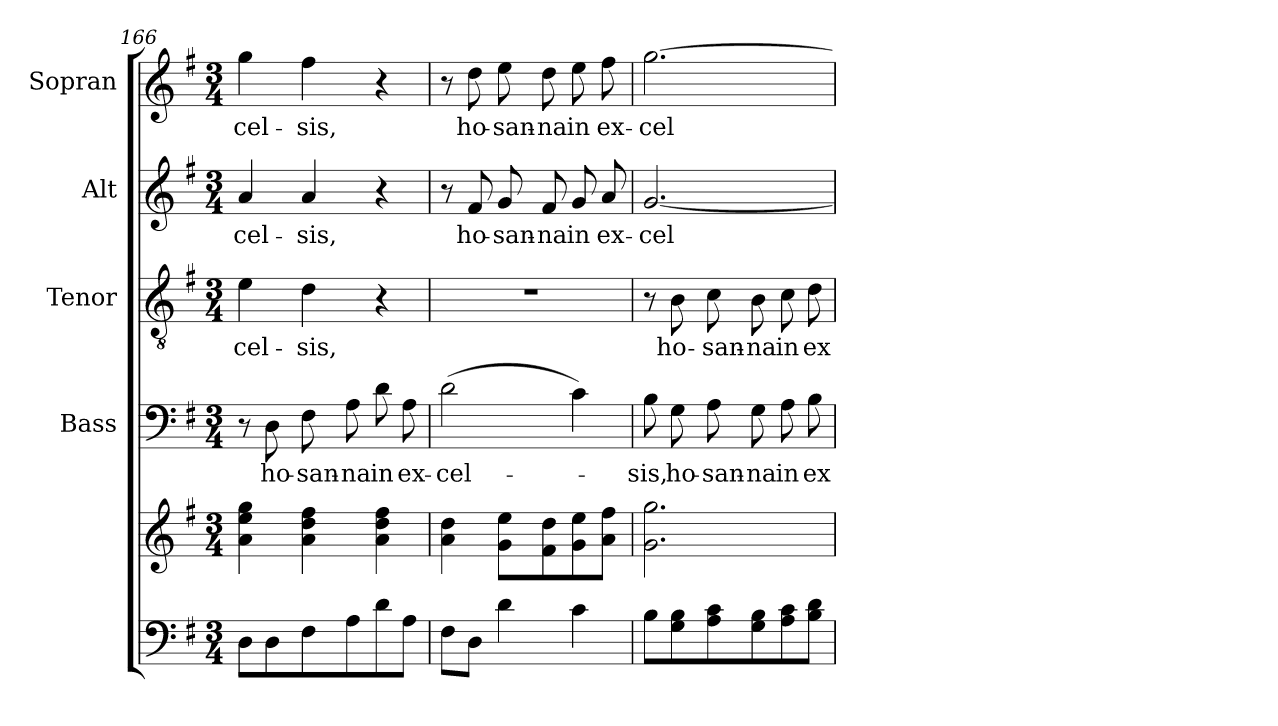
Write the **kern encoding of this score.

**kern	**kern	**kern	**text	**kern	**text	**kern	**text	**kern	**text
*part5	*part5	*part4	*part4	*part3	*part3	*part2	*part2	*part1	*part1
*staff6	*staff5	*staff4	*staff4	*staff3	*staff3	*staff2	*staff2	*staff1	*staff1
*	*	*I"Bass	*	*I"Tenor	*	*I"Alt	*	*I"Sopran	*
*	*	*I'B.	*	*I'T.	*	*I'A.	*	*I'S.	*
!!LO:PB:g=z
*clefF4	*clefG2	*clefF4	*	*clefGv2	*	*clefG2	*	*clefG2	*
*k[f#]	*k[f#]	*k[f#]	*	*k[f#]	*	*k[f#]	*	*k[f#]	*
*G:	*G:	*G:	*	*G:	*	*G:	*	*G:	*
*M3/4	*M3/4	*M3/4	*	*M3/4	*	*M3/4	*	*M3/4	*
=166	=166	=166	=166	=166	=166	=166	=166	=166	=166
!	!	!	!	!	!LO:LY:b	!	!LO:LY:b	!	!LO:LY:b
8D\L	4a\ 4ee\ 4gg\	8r	.	4e\	-cel-	4a/	-cel-	4gg\	-cel-
!	!	!	!LO:LY:b	!	!	!	!	!	!
8D\	.	8D\	ho-	.	.	.	.	.	.
!	!	!	!LO:LY:b	!	!LO:LY:b	!	!LO:LY:b	!	!LO:LY:b
8F#\	4a\ 4dd\ 4ff#\	8F#\	-san-	4d\	-sis,	4a/	-sis,	4ff#\	-sis,
!	!	!	!LO:LY:b	!	!	!	!	!	!
8A\	.	8A\	-na	.	.	.	.	.	.
!	!	!	!LO:LY:b	!	!	!	!	!	!
8d\	4a\ 4dd\ 4ff#\	8d\	in	4r	.	4r	.	4r	.
!	!	!	!LO:LY:b	!	!	!	!	!	!
8A\J	.	8A\	ex-	.	.	.	.	.	.
=167	=167	=167	=167	=167	=167	=167	=167	=167	=167
!	!	!	!LO:LY:b	!	!	!	!	!	!
8F#\L	4a\ 4dd\	(>2d\	-cel-	2.r	.	8r	.	8r	.
!	!	!	!	!	!	!	!LO:LY:b	!	!LO:LY:b
8D\J	.	.	.	.	.	8f#/	ho-	8dd\	ho-
!	!	!	!	!	!	!	!LO:LY:b	!	!LO:LY:b
4d\	8g\ 8ee\L	.	.	.	.	8g/	-san-	8ee\	-san-
!	!	!	!	!	!	!	!LO:LY:b	!	!LO:LY:b
.	8f#\ 8dd\	.	.	.	.	8f#/	-na	8dd\	-na
!	!	!	!	!	!	!	!LO:LY:b	!	!LO:LY:b
4c\	8g\ 8ee\	4c\)	.	.	.	8g/	in	8ee\	in
!	!	!	!	!	!	!	!LO:LY:b	!	!LO:LY:b
.	8a\ 8ff#\J	.	.	.	.	8a/	ex-	8ff#\	ex-
=168	=168	=168	=168	=168	=168	=168	=168	=168	=168
!	!	!	!LO:LY:b	!	!	!	!LO:LY:b	!	!LO:LY:b
8B\L	2.g\ 2.gg\	8B\	-sis,	8r	.	[2.g/	-cel-	[2.gg\	-cel-
!	!	!	!LO:LY:b	!	!LO:LY:b	!	!	!	!
8G\ 8B\	.	8G\	ho-	8B\	ho-	.	.	.	.
!	!	!	!LO:LY:b	!	!LO:LY:b	!	!	!	!
8A\ 8c\	.	8A\	-san-	8c\	-san-	.	.	.	.
!	!	!	!LO:LY:b	!	!LO:LY:b	!	!	!	!
8G\ 8B\	.	8G\	-na	8B\	-na	.	.	.	.
!	!	!	!LO:LY:b	!	!LO:LY:b	!	!	!	!
8A\ 8c\	.	8A\	in	8c\	in	.	.	.	.
!	!	!	!LO:LY:b	!	!LO:LY:b	!	!	!	!
8B\ 8d\J	.	8B\	ex-	8d\	ex-	.	.	.	.
=	=	=	=	=	=	=	=	=	=
*-	*-	*-	*-	*-	*-	*-	*-	*-	*-
